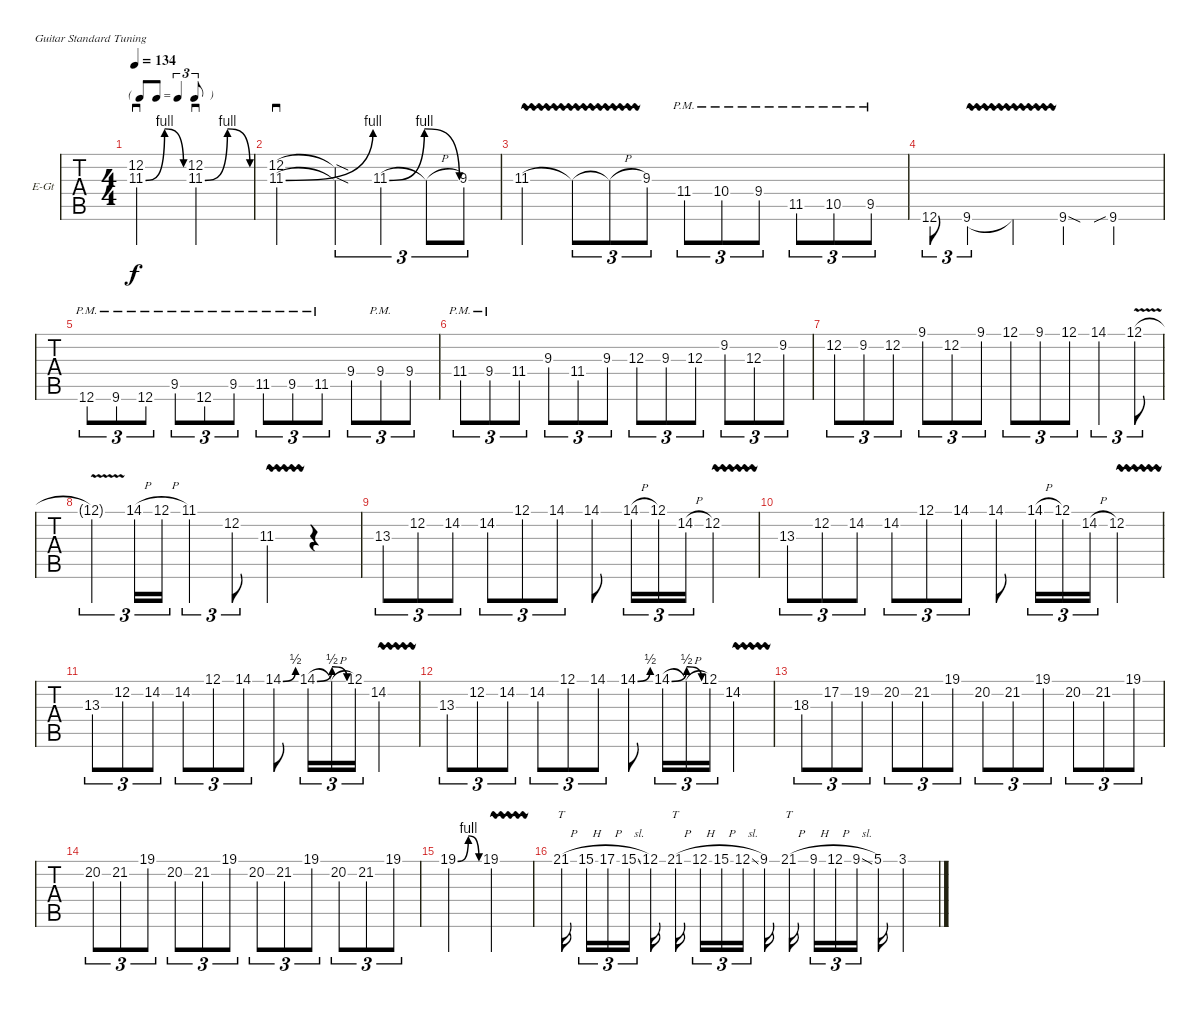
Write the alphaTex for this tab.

\defaultSystemsLayout 4
\bracketExtendMode groupsimilarinstruments
\firstSystemTrackNameOrientation horizontal
\otherSystemsTrackNameOrientation horizontal
\track ("Electric Guitar" "E-Gt") {instrument electricguitarclean}
\staff {tabs}
\tuning (E4 B3 G3 D3 A2 E2)
\ts (4 4)
\tf triplet8th
\tempo 134
\clef g2
\ks c
(12.2 11.3{be (bendrelease 0 0 29.4 4 51 4 59.4 0)}).2{sd dy f} (12.2 11.3{be (bendrelease 0 0 29.4 4 52.199999999999996 4 59.4 0)}).2{sd} |
(12.2 11.3{be (bend 0 0 21.599999999999998 4)}).2{sd} (12.2{sod t} 11.3{sod t}).4{tu (3 2)} 11.3{be (bendrelease 0 0 30 4 30 4 60 0)}.4{tu (3 2)} 11.3{h t}.8{tu (3 2)} 9.3.8{tu (3 2)} |
11.3{vw}.4 11.3{vw t}.8{tu (3 2)} 11.3{vw h t}.8{tu (3 2)} 9.3.8{tu (3 2)} 11.4{pm}.8{tu (3 2)} 10.4{pm}.8{tu (3 2)} 9.4{pm}.8{tu (3 2)} 11.5{pm}.8{tu (3 2)} 10.5{pm}.8{tu (3 2)} 9.5{pm}.8{tu (3 2)} |
12.6.8{tu (3 2)} 9.6{vw}.4{tu (3 2)} 9.6{vw t}.4 9.6{sod}.4 9.6{sib}.4 |
12.6{pm}.8{tu (3 2)} 9.6{pm}.8{tu (3 2)} 12.6{pm}.8{tu (3 2)} 9.5{pm}.8{tu (3 2)} 12.6{pm}.8{tu (3 2)} 9.5{pm}.8{tu (3 2)} 11.5{pm}.8{tu (3 2)} 9.5{pm}.8{tu (3 2)} 11.5{pm}.8{tu (3 2)} 9.4.8{tu (3 2)} 9.4{pm}.8{tu (3 2)} 9.4.8{tu (3 2)} |
11.4{pm}.8{tu (3 2)} 9.4{pm}.8{tu (3 2)} 11.4.8{tu (3 2)} 9.3.8{tu (3 2)} 11.4.8{tu (3 2)} 9.3.8{tu (3 2)} 12.3.8{tu (3 2)} 9.3.8{tu (3 2)} 12.3.8{tu (3 2)} 9.2.8{tu (3 2)} 12.3.8{tu (3 2)} 9.2.8{tu (3 2)} |
12.2.8{tu (3 2)} 9.2.8{tu (3 2)} 12.2.8{tu (3 2)} 9.1.8{tu (3 2)} 12.2.8{tu (3 2)} 9.1.8{tu (3 2)} 12.1.8{tu (3 2)} 9.1.8{tu (3 2)} 12.1.8{tu (3 2)} 14.1.4{tu (3 2)} 12.1{v}.8{tu (3 2)} |
12.1{v t}.4{tu (3 2)} 14.1{h}.16{tu (3 2)} 12.1{h}.16{tu (3 2)} 11.1.4{tu (3 2)} 12.2.8{tu (3 2)} 11.3{vw}.4 r.4 |
13.3.8{tu (3 2)} 12.2.8{tu (3 2)} 14.2.8{tu (3 2)} 14.2.8{tu (3 2)} 12.1.8{tu (3 2)} 14.1.8{tu (3 2)} 14.1.8 14.1{h}.16{tu (3 2)} 12.1.16{tu (3 2)} 14.2{h}.16{tu (3 2)} 12.2{vw}.4 |
13.3.8{tu (3 2)} 12.2.8{tu (3 2)} 14.2.8{tu (3 2)} 14.2.8{tu (3 2)} 12.1.8{tu (3 2)} 14.1.8{tu (3 2)} 14.1.8 14.1{h}.16{tu (3 2)} 12.1.16{tu (3 2)} 14.2{h}.16{tu (3 2)} 12.2{vw}.4 |
13.3.8{tu (3 2)} 12.2.8{tu (3 2)} 14.2.8{tu (3 2)} 14.2.8{tu (3 2)} 12.1.8{tu (3 2)} 14.1.8{tu (3 2)} 14.1{be (bend 0 0 60 2)}.8 14.1{be (bendrelease 0 0 30 2 30 2 60 0)}.16{tu (3 2)} 14.1{h t}.16{tu (3 2)} 12.1.16{tu (3 2)} 14.2{vw}.4 |
13.3.8{tu (3 2)} 12.2.8{tu (3 2)} 14.2.8{tu (3 2)} 14.2.8{tu (3 2)} 12.1.8{tu (3 2)} 14.1.8{tu (3 2)} 14.1{be (bend 0 0 60 2)}.8 14.1{be (bendrelease 0 0 30 2 30 2 60 0)}.16{tu (3 2)} 14.1{h t}.16{tu (3 2)} 12.1.16{tu (3 2)} 14.2{vw}.4 |
18.3.8{tu (3 2)} 17.2.8{tu (3 2)} 19.2.8{tu (3 2)} 20.2.8{tu (3 2)} 21.2.8{tu (3 2)} 19.1.8{tu (3 2)} 20.2.8{tu (3 2)} 21.2.8{tu (3 2)} 19.1.8{tu (3 2)} 20.2.8{tu (3 2)} 21.2.8{tu (3 2)} 19.1.8{tu (3 2)} |
20.2.8{tu (3 2)} 21.2.8{tu (3 2)} 19.1.8{tu (3 2)} 20.2.8{tu (3 2)} 21.2.8{tu (3 2)} 19.1.8{tu (3 2)} 20.2.8{tu (3 2)} 21.2.8{tu (3 2)} 19.1.8{tu (3 2)} 20.2.8{tu (3 2)} 21.2.8{tu (3 2)} 19.1.8{tu (3 2)} |
19.1{be (bendrelease 0 0 10.2 4 44.4 4 59.4 0)}.2 19.1{vw ac}.2 |
21.1{h}.16{tt} 15.1{h}.16{tu (3 2)} 17.1{h}.16{tu (3 2)} 15.1{sl}.16{tu (3 2)} 12.1.16 21.1{h}.16{tt} 12.1{h}.16{tu (3 2)} 15.1{h}.16{tu (3 2)} 12.1{sl}.16{tu (3 2)} 9.1.16 21.1{h}.16{tt} 9.1{h}.16{tu (3 2)} 12.1{h}.16{tu (3 2)} 9.1{sl}.16{tu (3 2)} 5.1.16 3.1{sl}.4
